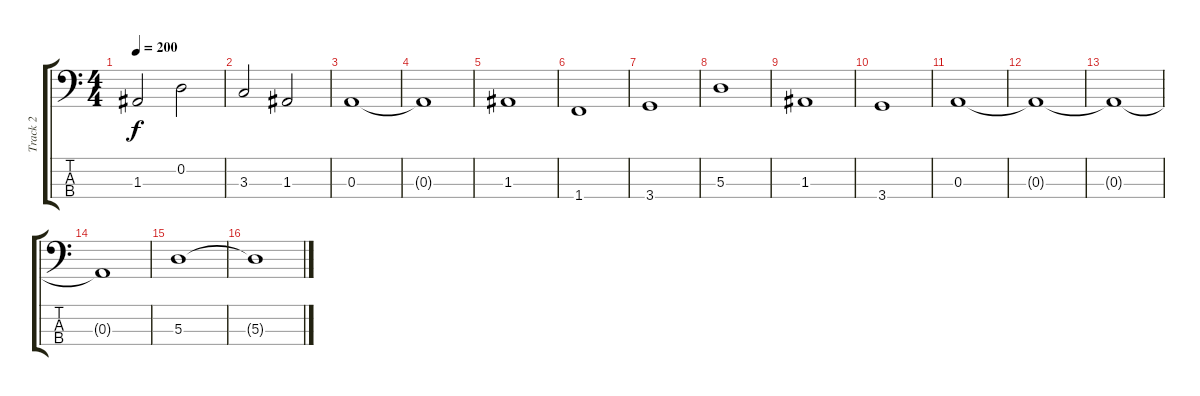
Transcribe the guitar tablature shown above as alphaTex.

\track ("Track 2" "Track 2") {instrument electricbassfinger}
\staff {score tabs}
\tuning (G2 D2 A1 E1) {hide}
\ts (4 4)
\tempo 200
\clef f4
\ks c
1.3.2{dy f} 0.2.2 |
3.3.2 1.3.2 |
0.3.1 |
0.3{t}.1 |
1.3.1 |
1.4.1 |
3.4.1 |
5.3.1 |
1.3.1 |
3.4.1 |
0.3.1 |
0.3{t}.1 |
0.3{t}.1 |
0.3{t}.1 |
5.3.1 |
5.3{t}.1
